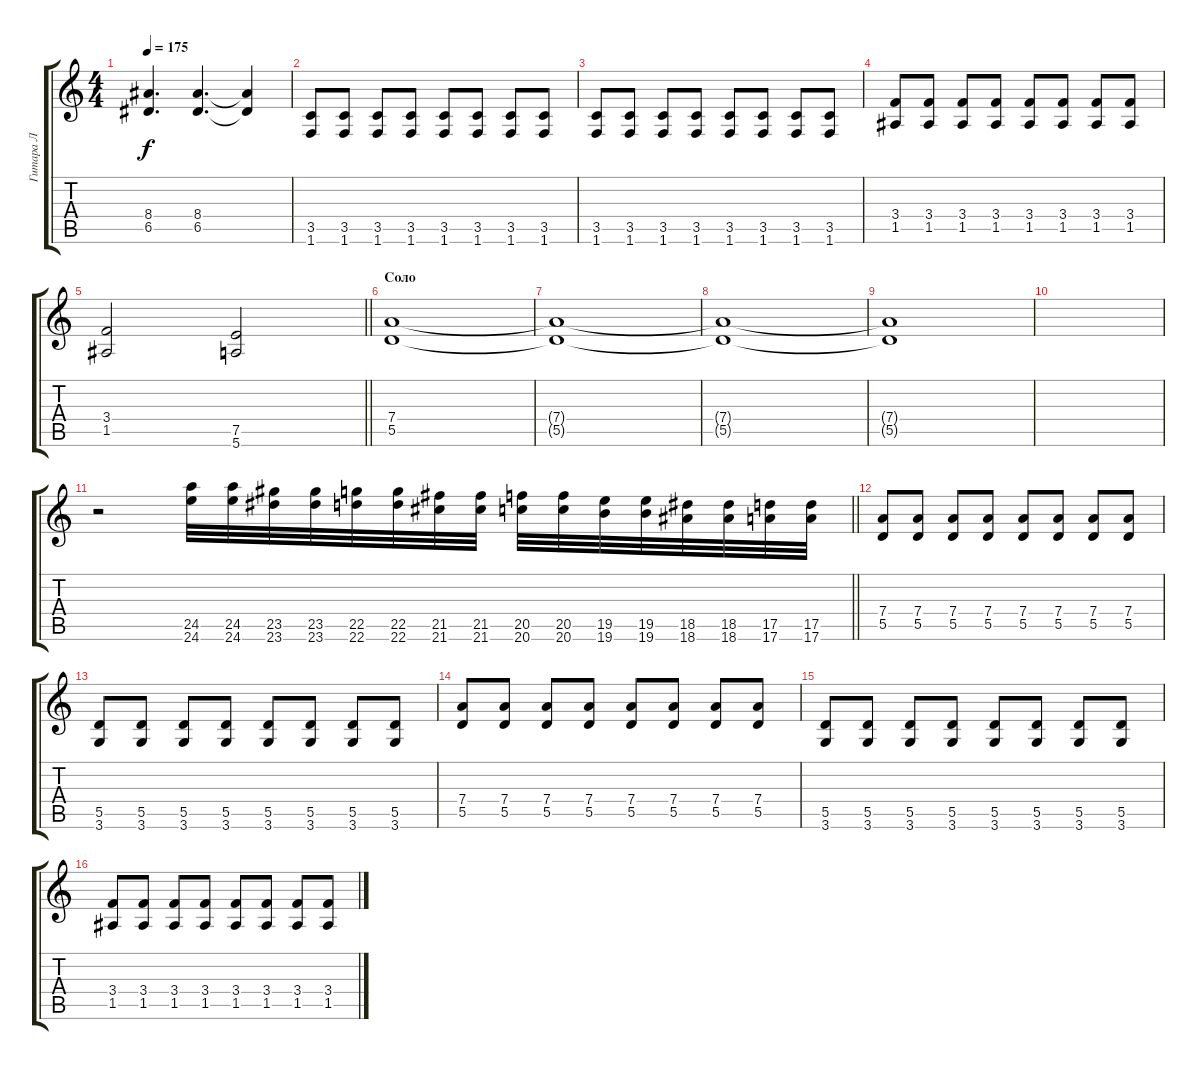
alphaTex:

\track ("Гитара Л" "Гитара Л") {instrument distortionguitar}
\staff {score tabs}
\tuning (E4 B3 G3 D3 A2 E2) {hide}
\ts (4 4)
\tempo 175
\clef g2
\ks c
(8.4 6.5).4{d dy f} (8.4 6.5).4{d} (8.4{t} 6.5{t}).4 |
(3.5 1.6).8 (3.5 1.6).8 (3.5 1.6).8 (3.5 1.6).8 (3.5 1.6).8 (3.5 1.6).8 (3.5 1.6).8 (3.5 1.6).8 |
(3.5 1.6).8 (3.5 1.6).8 (3.5 1.6).8 (3.5 1.6).8 (3.5 1.6).8 (3.5 1.6).8 (3.5 1.6).8 (3.5 1.6).8 |
(3.4 1.5).8 (3.4 1.5).8 (3.4 1.5).8 (3.4 1.5).8 (3.4 1.5).8 (3.4 1.5).8 (3.4 1.5).8 (3.4 1.5).8 |
\barLineRight lightlight
(3.4 1.5).2 (7.5 5.6).2 |
\section ("" "Соло")
(7.4 5.5).1{volume 0} |
(7.4{t} 5.5{t}).1 |
(7.4{t} 5.5{t}).1 |
(7.4{t} 5.5{t}).1 |
|
\barLineRight lightlight
r.2 (24.5 24.6).32{volume 13} (24.5 24.6).32 (23.5 23.6).32 (23.5 23.6).32 (22.5 22.6).32 (22.5 22.6).32 (21.5 21.6).32 (21.5 21.6).32 (20.5 20.6).32 (20.5 20.6).32 (19.5 19.6).32 (19.5 19.6).32 (18.5 18.6).32 (18.5 18.6).32 (17.5 17.6).32 (17.5 17.6).32 |
\section ("" " ")
(7.4 5.5).8 (7.4 5.5).8 (7.4 5.5).8 (7.4 5.5).8 (7.4 5.5).8 (7.4 5.5).8 (7.4 5.5).8 (7.4 5.5).8 |
(5.5 3.6).8 (5.5 3.6).8 (5.5 3.6).8 (5.5 3.6).8 (5.5 3.6).8 (5.5 3.6).8 (5.5 3.6).8 (5.5 3.6).8 |
(7.4 5.5).8 (7.4 5.5).8 (7.4 5.5).8 (7.4 5.5).8 (7.4 5.5).8 (7.4 5.5).8 (7.4 5.5).8 (7.4 5.5).8 |
(5.5 3.6).8 (5.5 3.6).8 (5.5 3.6).8 (5.5 3.6).8 (5.5 3.6).8 (5.5 3.6).8 (5.5 3.6).8 (5.5 3.6).8 |
(3.4 1.5).8 (3.4 1.5).8 (3.4 1.5).8 (3.4 1.5).8 (3.4 1.5).8 (3.4 1.5).8 (3.4 1.5).8 (3.4 1.5).8
